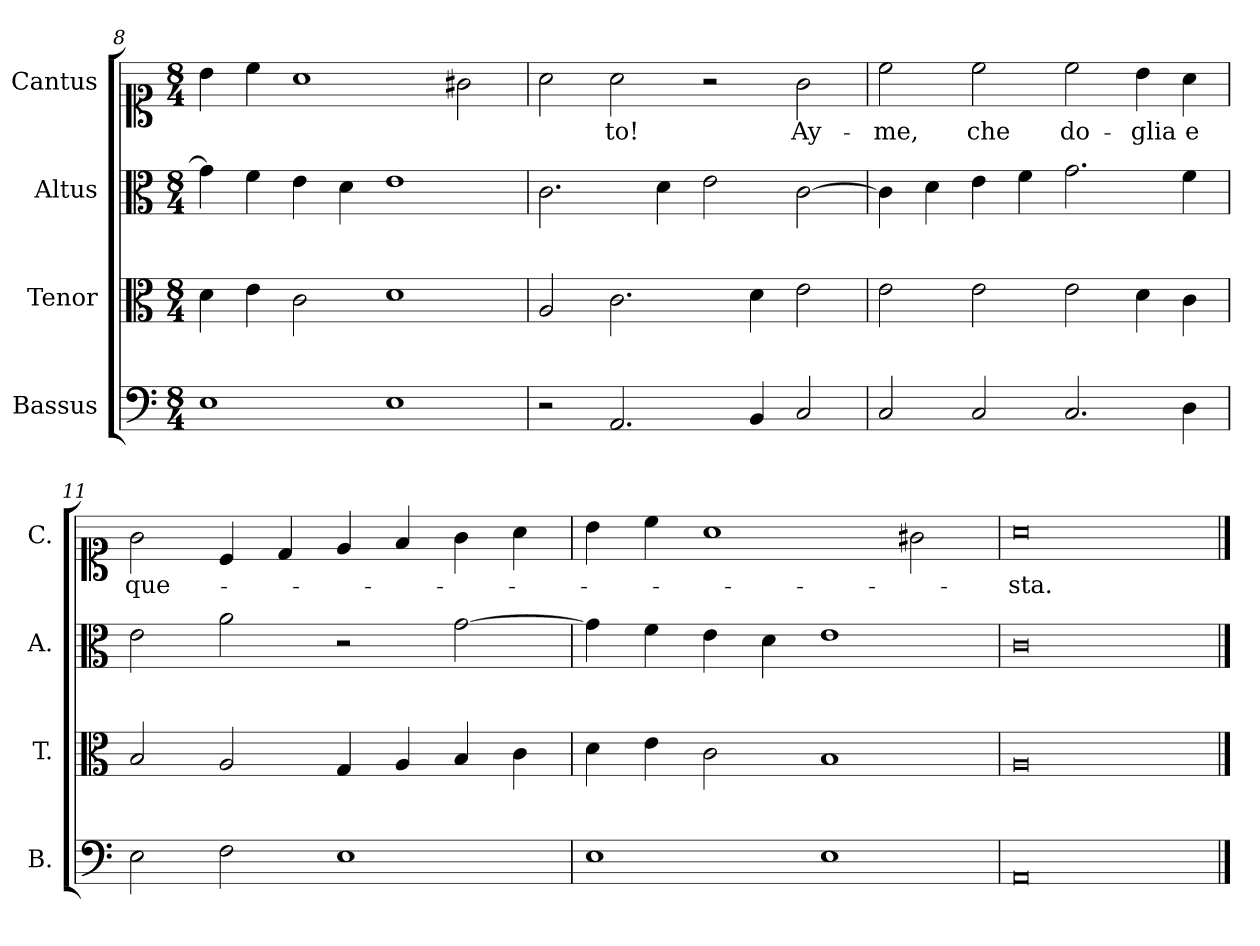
**kern	**kern	**kern	**kern	**text
*part4	*part3	*part2	*part1	*part1
*staff4	*staff3	*staff2	*staff1	*staff1
*I"Bassus	*I"Tenor	*I"Altus	*I"Cantus	*
*I'B.	*I'T.	*I'A.	*I'C.	*
*clefF4	*clefC3	*clefC3	*clefC1	*
*k[]	*k[]	*k[]	*k[]	*
*M8/4	*M8/4	*M8/4	*M8/4	*
=8	=8	=8	=8	=8
1E	4d\	4g\]	4b\	.
.	4e\	4f\	4cc\	.
.	2c\	4e\	1a	.
.	.	4d\	.	.
1E	1d	1e	.	.
.	.	.	2g#X\	.
=9	=9	=9	=9	=9
2r	2A/	2.c\	2a\	.
!	!	!	!	!LO:LY:b
2.AA/	2.c\	.	2a\	-to!
.	.	4d\	.	.
.	.	2e\	2r	.
4BB/	4d\	.	.	.
!	!	!	!	!LO:LY:b
2C/	2e\	[2c\	2g\	Ay-
=10	=10	=10	=10	=10
!	!	!	!	!LO:LY:b
2C/	2e\	4c\]	2cc\	-me,
.	.	4d\	.	.
!	!	!	!	!LO:LY:b
2C/	2e\	4e\	2cc\	che
.	.	4f\	.	.
!	!	!	!	!LO:LY:b
2.C/	2e\	2.g\	2cc\	do-
!	!	!	!	!LO:LY:b
.	4d\	.	4b\	-glia
!	!	!	!	!LO:LY:b
4D\	4c\	4f\	4a\	e
!!LO:LB:g=z
=11	=11	=11	=11	=11
!	!	!	!	!LO:LY:b
2E\	2B/	2e\	2g\	que-
2F\	2A/	2a\	4c/	.
.	.	.	4d/	.
1E	4G/	2r	4e/	.
.	4A/	.	4f/	.
.	4B/	[2g\	4g\	.
.	4c\	.	4a\	.
=12	=12	=12	=12	=12
1E	4d\	4g\]	4b\	.
.	4e\	4f\	4cc\	.
.	2c\	4e\	1a	.
.	.	4d\	.	.
1E	1B	1e	.	.
.	.	.	2g#X\	.
=13	=13	=13	=13	=13
!	!	!	!	!LO:LY:b
0AA	0A	0c	0a	-sta.
==	==	==	==	==
*-	*-	*-	*-	*-
